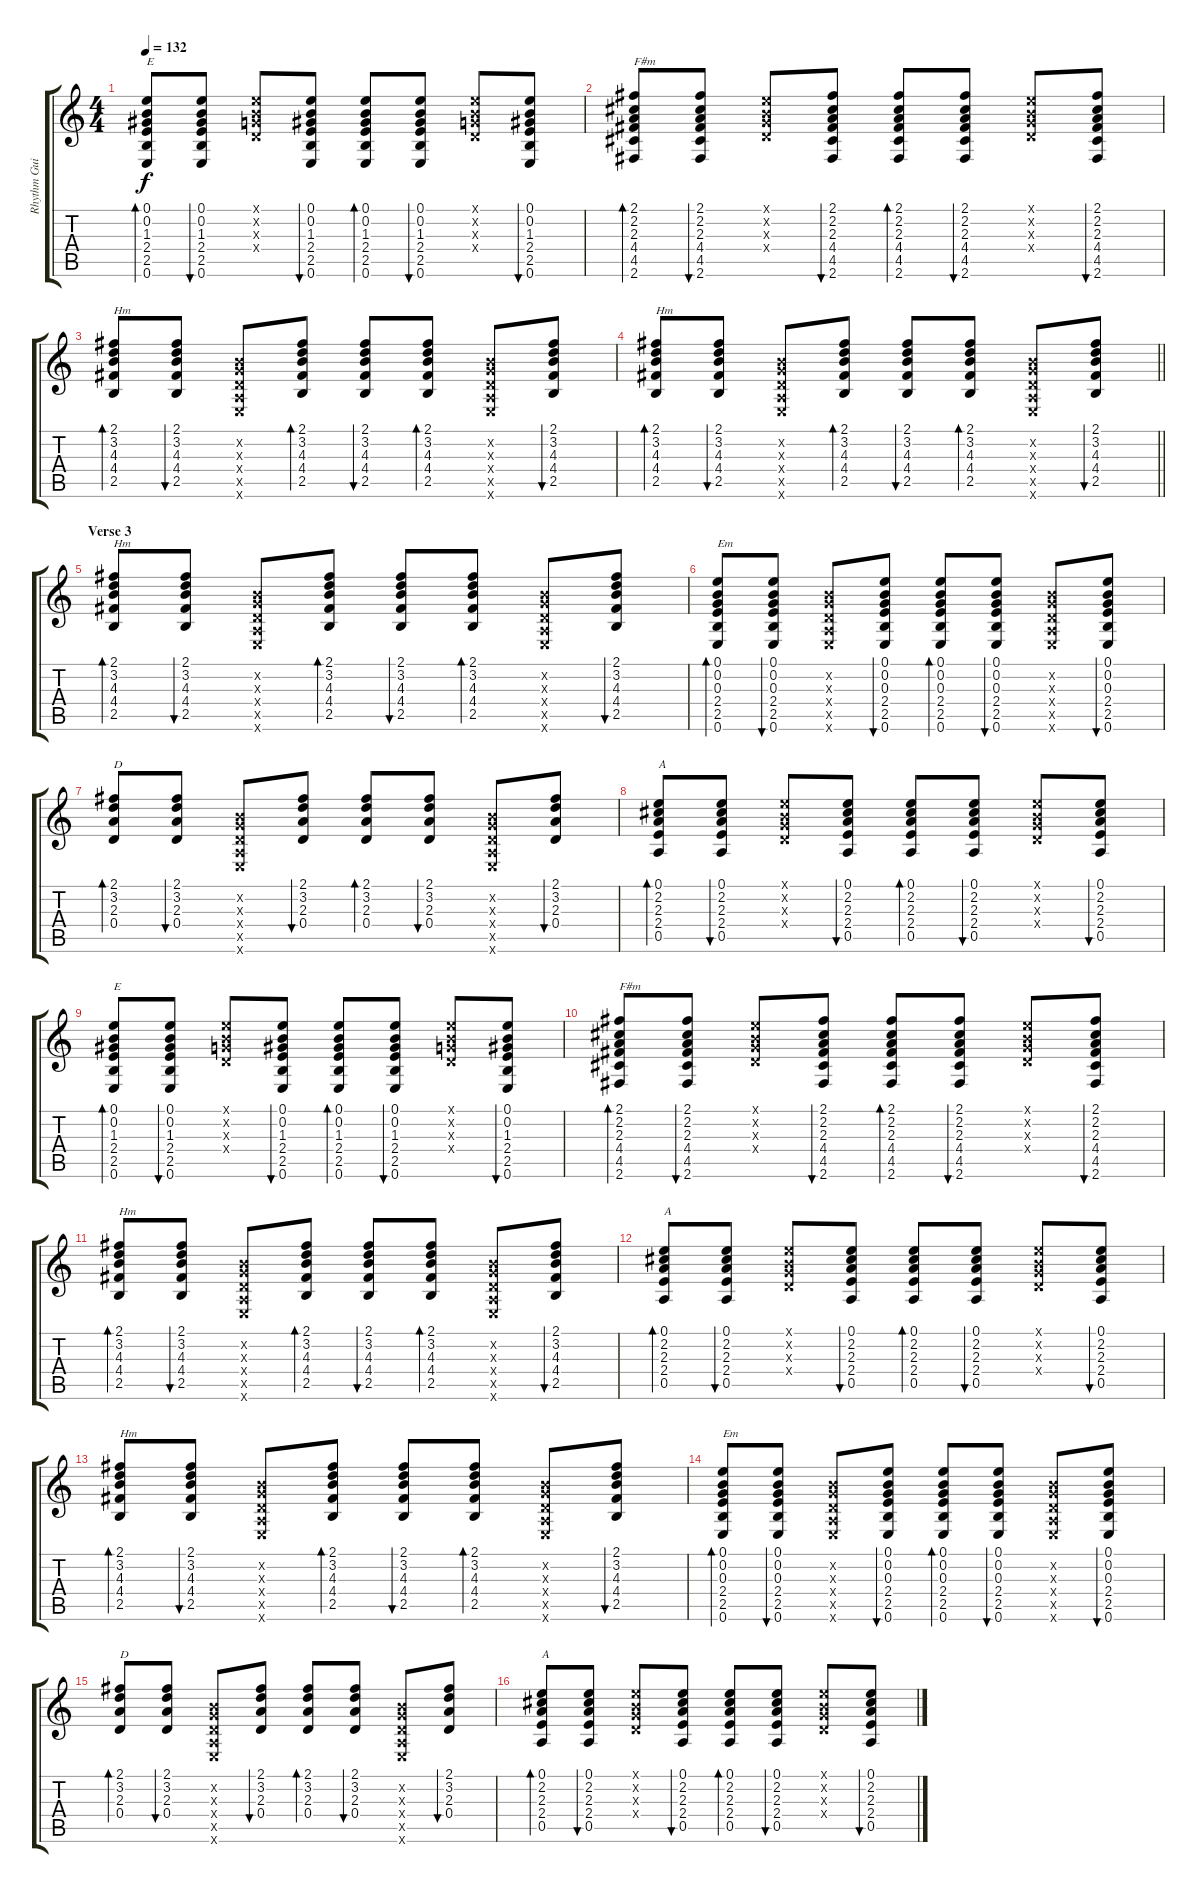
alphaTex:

\track ("Rhythm Guitar" "Rhythm Gui") {instrument acousticguitarsteel}
\staff {score tabs}
\tuning (E4 B3 G3 D3 A2 E2) {hide}
\ts (4 4)
\tempo 132
\clef g2
\ks c
(0.1 0.2 1.3 2.4 2.5 0.6).8{bd 60 txt "E" dy f} (0.1 0.2 1.3 2.4 2.5 0.6).8{bu 60} (0.1{x} 0.2{x} 0.3{x} 0.4{x}).8 (0.1 0.2 1.3 2.4 2.5 0.6).8{bu 60} (0.1 0.2 1.3 2.4 2.5 0.6).8{bd 60} (0.1 0.2 1.3 2.4 2.5 0.6).8{bu 60} (0.1{x} 0.2{x} 0.3{x} 0.4{x}).8 (0.1 0.2 1.3 2.4 2.5 0.6).8{bu 60} |
(2.1 2.2 2.3 4.4 4.5 2.6).8{bd 60 txt "F#m"} (2.1 2.2 2.3 4.4 4.5 2.6).8{bu 60} (0.1{x} 0.2{x} 0.3{x} 0.4{x}).8 (2.1 2.2 2.3 4.4 4.5 2.6).8{bu 60} (2.1 2.2 2.3 4.4 4.5 2.6).8{bd 60} (2.1 2.2 2.3 4.4 4.5 2.6).8{bu 60} (0.1{x} 0.2{x} 0.3{x} 0.4{x}).8 (2.1 2.2 2.3 4.4 4.5 2.6).8{bu 60} |
(2.1 3.2 4.3 4.4 2.5).8{bd 60 txt "Hm"} (2.1 3.2 4.3 4.4 2.5).8{bu 60} (0.2{x} 0.3{x} 0.4{x} 0.5{x} 0.6{x}).8 (2.1 3.2 4.3 4.4 2.5).8{bd 60} (2.1 3.2 4.3 4.4 2.5).8{bu 60} (2.1 3.2 4.3 4.4 2.5).8{bd 60} (0.2{x} 0.3{x} 0.4{x} 0.5{x} 0.6{x}).8 (2.1 3.2 4.3 4.4 2.5).8{bu 60} |
\barLineRight lightlight
(2.1 3.2 4.3 4.4 2.5).8{bd 60 txt "Hm"} (2.1 3.2 4.3 4.4 2.5).8{bu 60} (0.2{x} 0.3{x} 0.4{x} 0.5{x} 0.6{x}).8 (2.1 3.2 4.3 4.4 2.5).8{bd 60} (2.1 3.2 4.3 4.4 2.5).8{bu 60} (2.1 3.2 4.3 4.4 2.5).8{bd 60} (0.2{x} 0.3{x} 0.4{x} 0.5{x} 0.6{x}).8 (2.1 3.2 4.3 4.4 2.5).8{bu 60} |
\section ("" "Verse 3")
(2.1 3.2 4.3 4.4 2.5).8{bd 60 txt "Hm"} (2.1 3.2 4.3 4.4 2.5).8{bu 60} (0.2{x} 0.3{x} 0.4{x} 0.5{x} 0.6{x}).8 (2.1 3.2 4.3 4.4 2.5).8{bd 60} (2.1 3.2 4.3 4.4 2.5).8{bu 60} (2.1 3.2 4.3 4.4 2.5).8{bd 60} (0.2{x} 0.3{x} 0.4{x} 0.5{x} 0.6{x}).8 (2.1 3.2 4.3 4.4 2.5).8{bu 60} |
(0.1 0.2 0.3 2.4 2.5 0.6).8{bd 60 txt "Em"} (0.1 0.2 0.3 2.4 2.5 0.6).8{bu 60} (0.2{x} 0.3{x} 0.4{x} 0.5{x} 0.6{x}).8 (0.1 0.2 0.3 2.4 2.5 0.6).8{bu 60} (0.1 0.2 0.3 2.4 2.5 0.6).8{bd 60} (0.1 0.2 0.3 2.4 2.5 0.6).8{bu 60} (0.2{x} 0.3{x} 0.4{x} 0.5{x} 0.6{x}).8 (0.1 0.2 0.3 2.4 2.5 0.6).8{bu 60} |
(2.1 3.2 2.3 0.4).8{bd 60 txt "D"} (2.1 3.2 2.3 0.4).8{bu 60} (0.2{x} 0.3{x} 0.4{x} 0.5{x} 0.6{x}).8 (2.1 3.2 2.3 0.4).8{bu 60} (2.1 3.2 2.3 0.4).8{bd 60} (2.1 3.2 2.3 0.4).8{bu 60} (0.2{x} 0.3{x} 0.4{x} 0.5{x} 0.6{x}).8 (2.1 3.2 2.3 0.4).8{bu 60} |
(0.1 2.2 2.3 2.4 0.5).8{bd 60 txt "A"} (0.1 2.2 2.3 2.4 0.5).8{bu 60} (0.1{x} 0.2{x} 0.3{x} 0.4{x}).8 (0.1 2.2 2.3 2.4 0.5).8{bu 60} (0.1 2.2 2.3 2.4 0.5).8{bd 60} (0.1 2.2 2.3 2.4 0.5).8{bu 60} (0.1{x} 0.2{x} 0.3{x} 0.4{x}).8 (0.1 2.2 2.3 2.4 0.5).8{bu 60} |
(0.1 0.2 1.3 2.4 2.5 0.6).8{bd 60 txt "E"} (0.1 0.2 1.3 2.4 2.5 0.6).8{bu 60} (0.1{x} 0.2{x} 0.3{x} 0.4{x}).8 (0.1 0.2 1.3 2.4 2.5 0.6).8{bu 60} (0.1 0.2 1.3 2.4 2.5 0.6).8{bd 60} (0.1 0.2 1.3 2.4 2.5 0.6).8{bu 60} (0.1{x} 0.2{x} 0.3{x} 0.4{x}).8 (0.1 0.2 1.3 2.4 2.5 0.6).8{bu 60} |
(2.1 2.2 2.3 4.4 4.5 2.6).8{bd 60 txt "F#m"} (2.1 2.2 2.3 4.4 4.5 2.6).8{bu 60} (0.1{x} 0.2{x} 0.3{x} 0.4{x}).8 (2.1 2.2 2.3 4.4 4.5 2.6).8{bu 60} (2.1 2.2 2.3 4.4 4.5 2.6).8{bd 60} (2.1 2.2 2.3 4.4 4.5 2.6).8{bu 60} (0.1{x} 0.2{x} 0.3{x} 0.4{x}).8 (2.1 2.2 2.3 4.4 4.5 2.6).8{bu 60} |
(2.1 3.2 4.3 4.4 2.5).8{bd 60 txt "Hm"} (2.1 3.2 4.3 4.4 2.5).8{bu 60} (0.2{x} 0.3{x} 0.4{x} 0.5{x} 0.6{x}).8 (2.1 3.2 4.3 4.4 2.5).8{bd 60} (2.1 3.2 4.3 4.4 2.5).8{bu 60} (2.1 3.2 4.3 4.4 2.5).8{bd 60} (0.2{x} 0.3{x} 0.4{x} 0.5{x} 0.6{x}).8 (2.1 3.2 4.3 4.4 2.5).8{bu 60} |
(0.1 2.2 2.3 2.4 0.5).8{bd 60 txt "A"} (0.1 2.2 2.3 2.4 0.5).8{bu 60} (0.1{x} 0.2{x} 0.3{x} 0.4{x}).8 (0.1 2.2 2.3 2.4 0.5).8{bu 60} (0.1 2.2 2.3 2.4 0.5).8{bd 60} (0.1 2.2 2.3 2.4 0.5).8{bu 60} (0.1{x} 0.2{x} 0.3{x} 0.4{x}).8 (0.1 2.2 2.3 2.4 0.5).8{bu 60} |
(2.1 3.2 4.3 4.4 2.5).8{bd 60 txt "Hm"} (2.1 3.2 4.3 4.4 2.5).8{bu 60} (0.2{x} 0.3{x} 0.4{x} 0.5{x} 0.6{x}).8 (2.1 3.2 4.3 4.4 2.5).8{bd 60} (2.1 3.2 4.3 4.4 2.5).8{bu 60} (2.1 3.2 4.3 4.4 2.5).8{bd 60} (0.2{x} 0.3{x} 0.4{x} 0.5{x} 0.6{x}).8 (2.1 3.2 4.3 4.4 2.5).8{bu 60} |
(0.1 0.2 0.3 2.4 2.5 0.6).8{bd 60 txt "Em"} (0.1 0.2 0.3 2.4 2.5 0.6).8{bu 60} (0.2{x} 0.3{x} 0.4{x} 0.5{x} 0.6{x}).8 (0.1 0.2 0.3 2.4 2.5 0.6).8{bu 60} (0.1 0.2 0.3 2.4 2.5 0.6).8{bd 60} (0.1 0.2 0.3 2.4 2.5 0.6).8{bu 60} (0.2{x} 0.3{x} 0.4{x} 0.5{x} 0.6{x}).8 (0.1 0.2 0.3 2.4 2.5 0.6).8{bu 60} |
(2.1 3.2 2.3 0.4).8{bd 60 txt "D"} (2.1 3.2 2.3 0.4).8{bu 60} (0.2{x} 0.3{x} 0.4{x} 0.5{x} 0.6{x}).8 (2.1 3.2 2.3 0.4).8{bu 60} (2.1 3.2 2.3 0.4).8{bd 60} (2.1 3.2 2.3 0.4).8{bu 60} (0.2{x} 0.3{x} 0.4{x} 0.5{x} 0.6{x}).8 (2.1 3.2 2.3 0.4).8{bu 60} |
(0.1 2.2 2.3 2.4 0.5).8{bd 60 txt "A"} (0.1 2.2 2.3 2.4 0.5).8{bu 60} (0.1{x} 0.2{x} 0.3{x} 0.4{x}).8 (0.1 2.2 2.3 2.4 0.5).8{bu 60} (0.1 2.2 2.3 2.4 0.5).8{bd 60} (0.1 2.2 2.3 2.4 0.5).8{bu 60} (0.1{x} 0.2{x} 0.3{x} 0.4{x}).8 (0.1 2.2 2.3 2.4 0.5).8{bu 60}
